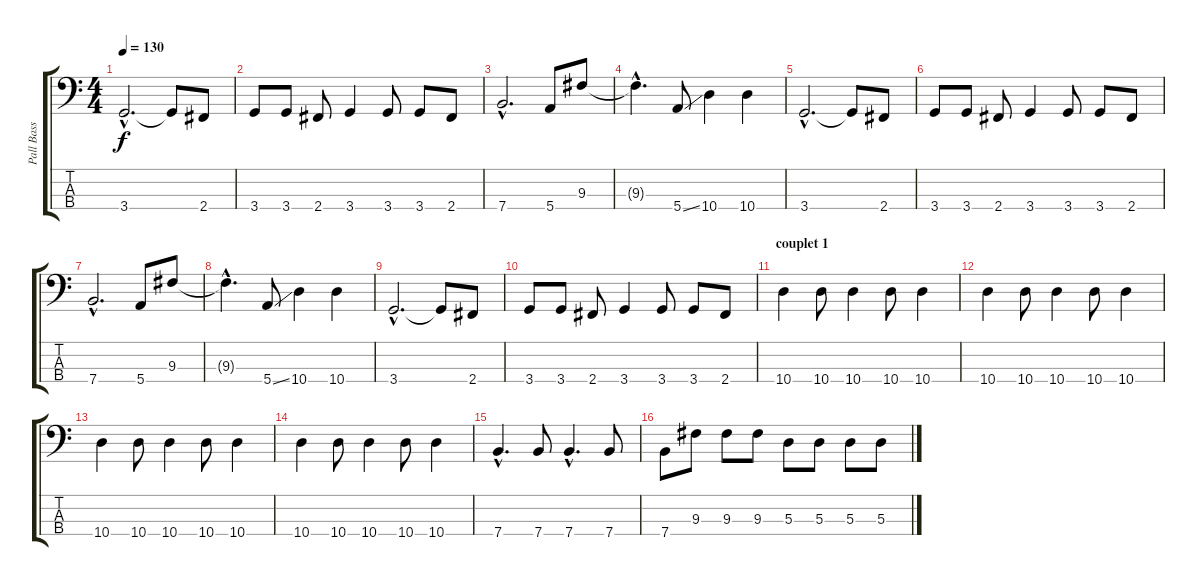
\track ("Pall Bass" "Pall Bass") {instrument electricbassfinger}
\staff {score tabs}
\tuning (G2 D2 A1 E1) {hide}
\ts (4 4)
\tempo 130
\clef f4
\ks c
3.4{hac}.2{d dy f} 3.4{t}.8 2.4.8 |
3.4.8 3.4.8 2.4.8 3.4.4 3.4.8 3.4.8 2.4.8 |
7.4{hac}.2{d} 5.4.8 9.3.8 |
9.3{hac t}.4{d} 5.4{ss}.8 10.4.4 10.4.4 |
3.4{hac}.2{d} 3.4{t}.8 2.4.8 |
3.4.8 3.4.8 2.4.8 3.4.4 3.4.8 3.4.8 2.4.8 |
7.4{hac}.2{d} 5.4.8 9.3.8 |
9.3{hac t}.4{d} 5.4{ss}.8 10.4.4 10.4.4 |
3.4{hac}.2{d} 3.4{t}.8 2.4.8 |
3.4.8 3.4.8 2.4.8 3.4.4 3.4.8 3.4.8 2.4.8 |
\section ("" "couplet 1")
10.4.4 10.4.8 10.4.4 10.4.8 10.4.4 |
10.4.4 10.4.8 10.4.4 10.4.8 10.4.4 |
10.4.4 10.4.8 10.4.4 10.4.8 10.4.4 |
10.4.4 10.4.8 10.4.4 10.4.8 10.4.4 |
7.4{hac}.4{d} 7.4.8 7.4{hac}.4{d} 7.4.8 |
7.4.8 9.3.8 9.3.8 9.3.8 5.3.8 5.3.8 5.3.8 5.3.8
